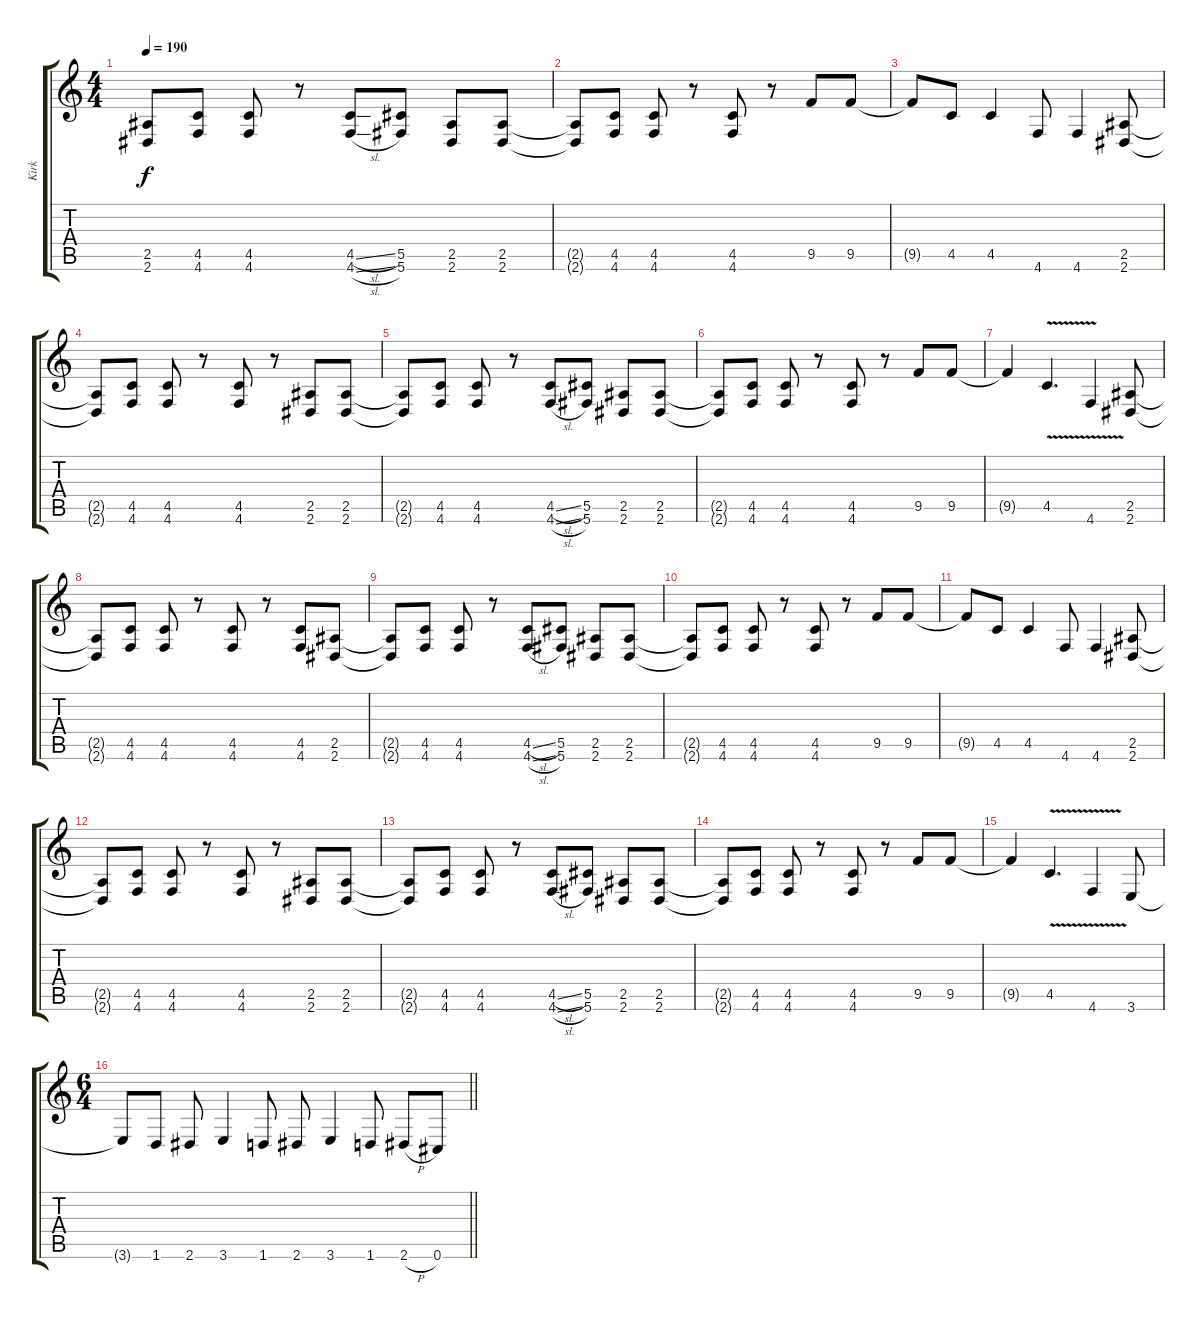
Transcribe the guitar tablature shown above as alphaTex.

\track ("Kirk" "Kirk") {instrument distortionguitar}
\staff {score tabs}
\tuning (Eb4 Bb3 Gb3 Db3 Ab2 Db2) {hide}
\ts (4 4)
\tempo 190
\clef g2
\ks c
(2.5{t} 2.6{t}).8{dy f} (4.5 4.6).8 (4.5 4.6).8 r.8 (4.5{sl} 4.6{sl}).8 (5.5 5.6).8 (2.5 2.6).8 (2.5 2.6).8 |
(2.5{t} 2.6{t}).8 (4.5 4.6).8 (4.5 4.6).8 r.8 (4.5 4.6).8 r.8 9.5.8 9.5.8 |
9.5{t}.8 4.5.8 4.5.4 4.6.8 4.6.4 (2.5 2.6).8 |
(2.5{t} 2.6{t}).8 (4.5 4.6).8 (4.5 4.6).8 r.8 (4.5 4.6).8 r.8 (2.5 2.6).8 (2.5 2.6).8 |
(2.5{t} 2.6{t}).8 (4.5 4.6).8 (4.5 4.6).8 r.8 (4.5{sl} 4.6{sl}).8 (5.5 5.6).8 (2.5 2.6).8 (2.5 2.6).8 |
(2.5{t} 2.6{t}).8 (4.5 4.6).8 (4.5 4.6).8 r.8 (4.5 4.6).8 r.8 9.5.8 9.5.8 |
9.5{t}.4 4.5{v}.4{d} 4.6{v}.4 (2.5 2.6).8 |
(2.5{t} 2.6{t}).8 (4.5 4.6).8 (4.5 4.6).8 r.8 (4.5 4.6).8 r.8 (4.5 4.6).8 (2.5 2.6).8 |
(2.5{t} 2.6{t}).8 (4.5 4.6).8 (4.5 4.6).8 r.8 (4.5{sl} 4.6{sl}).8 (5.5 5.6).8 (2.5 2.6).8 (2.5 2.6).8 |
(2.5{t} 2.6{t}).8 (4.5 4.6).8 (4.5 4.6).8 r.8 (4.5 4.6).8 r.8 9.5.8 9.5.8 |
9.5{t}.8 4.5.8 4.5.4 4.6.8 4.6.4 (2.5 2.6).8 |
(2.5{t} 2.6{t}).8 (4.5 4.6).8 (4.5 4.6).8 r.8 (4.5 4.6).8 r.8 (2.5 2.6).8 (2.5 2.6).8 |
(2.5{t} 2.6{t}).8 (4.5 4.6).8 (4.5 4.6).8 r.8 (4.5{sl} 4.6{sl}).8 (5.5 5.6).8 (2.5 2.6).8 (2.5 2.6).8 |
(2.5{t} 2.6{t}).8 (4.5 4.6).8 (4.5 4.6).8 r.8 (4.5 4.6).8 r.8 9.5.8 9.5.8 |
9.5{t}.4 4.5{v}.4{d} 4.6{v}.4 3.6.8 |
\ts (6 4)
\barLineRight lightlight
3.6{t}.8 1.6.8 2.6.8 3.6.4 1.6.8 2.6.8 3.6.4 1.6.8 2.6{h}.8 0.6.8
